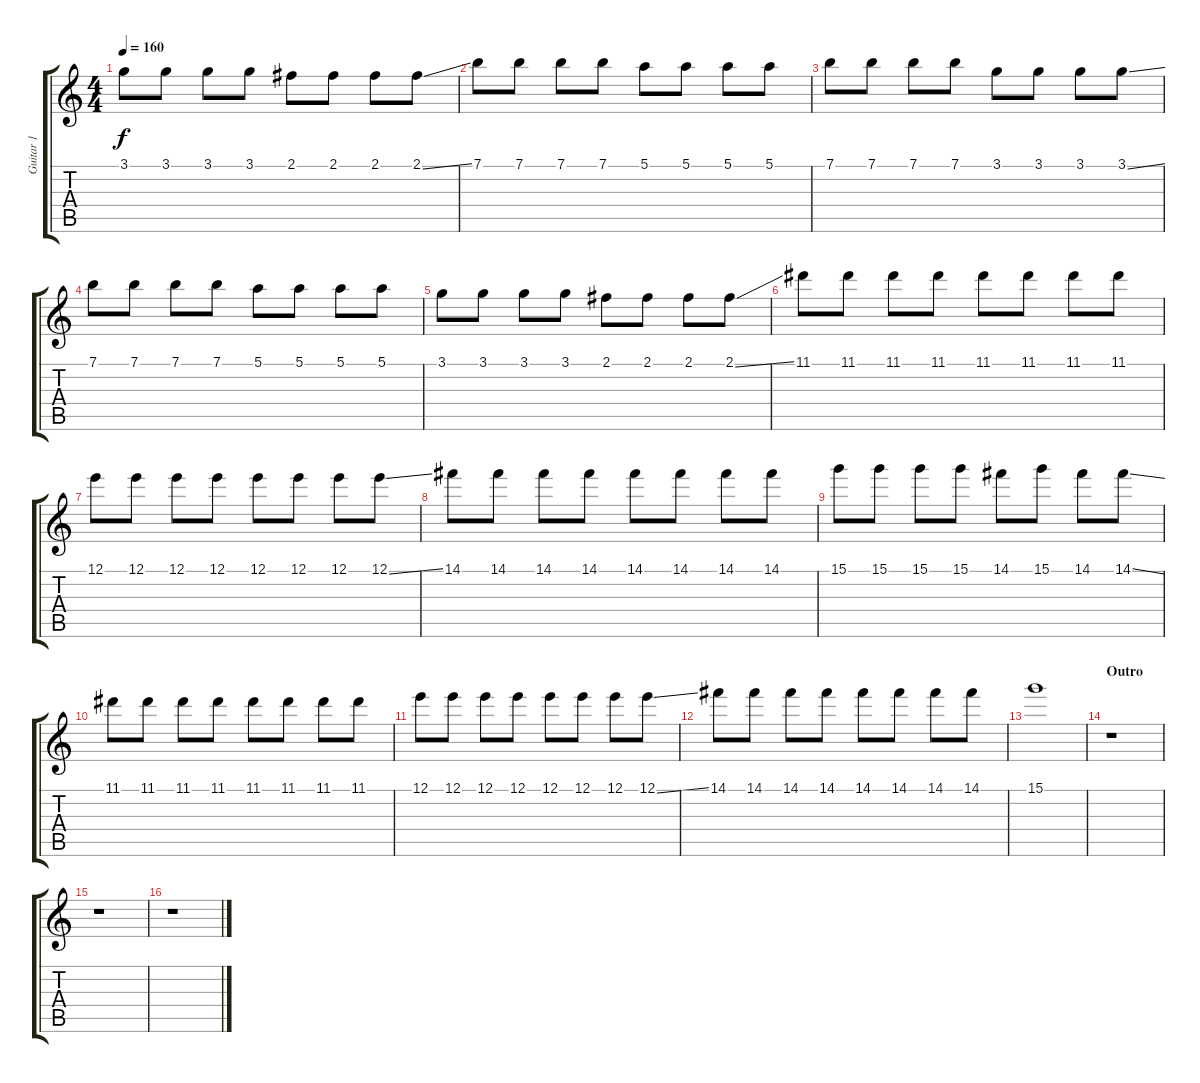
\track ("Guitar 1" "Guitar 1") {instrument electricguitarclean}
\staff {score tabs}
\tuning (E4 B3 G3 D3 A2 E2) {hide}
\ts (4 4)
\tempo 160
\clef g2
\ks c
3.1.8{dy f} 3.1.8 3.1.8 3.1.8 2.1.8 2.1.8 2.1.8 2.1{ss}.8 |
7.1.8 7.1.8 7.1.8 7.1.8 5.1.8 5.1.8 5.1.8 5.1.8 |
7.1.8 7.1.8 7.1.8 7.1.8 3.1.8 3.1.8 3.1.8 3.1{ss}.8 |
7.1.8 7.1.8 7.1.8 7.1.8 5.1.8 5.1.8 5.1.8 5.1.8 |
3.1.8 3.1.8 3.1.8 3.1.8 2.1.8 2.1.8 2.1.8 2.1{ss}.8 |
11.1.8 11.1.8 11.1.8 11.1.8 11.1.8 11.1.8 11.1.8 11.1.8 |
12.1.8 12.1.8 12.1.8 12.1.8 12.1.8 12.1.8 12.1.8 12.1{ss}.8 |
14.1.8 14.1.8 14.1.8 14.1.8 14.1.8 14.1.8 14.1.8 14.1.8 |
15.1.8 15.1.8 15.1.8 15.1.8 14.1.8 15.1.8 14.1.8 14.1{ss}.8 |
11.1.8 11.1.8 11.1.8 11.1.8 11.1.8 11.1.8 11.1.8 11.1.8 |
12.1.8 12.1.8 12.1.8 12.1.8 12.1.8 12.1.8 12.1.8 12.1{ss}.8 |
14.1.8 14.1.8 14.1.8 14.1.8 14.1.8 14.1.8 14.1.8 14.1.8 |
15.1.1{volume 4} |
\section ("" "Outro")
r.1 |
r.1 |
r.1
